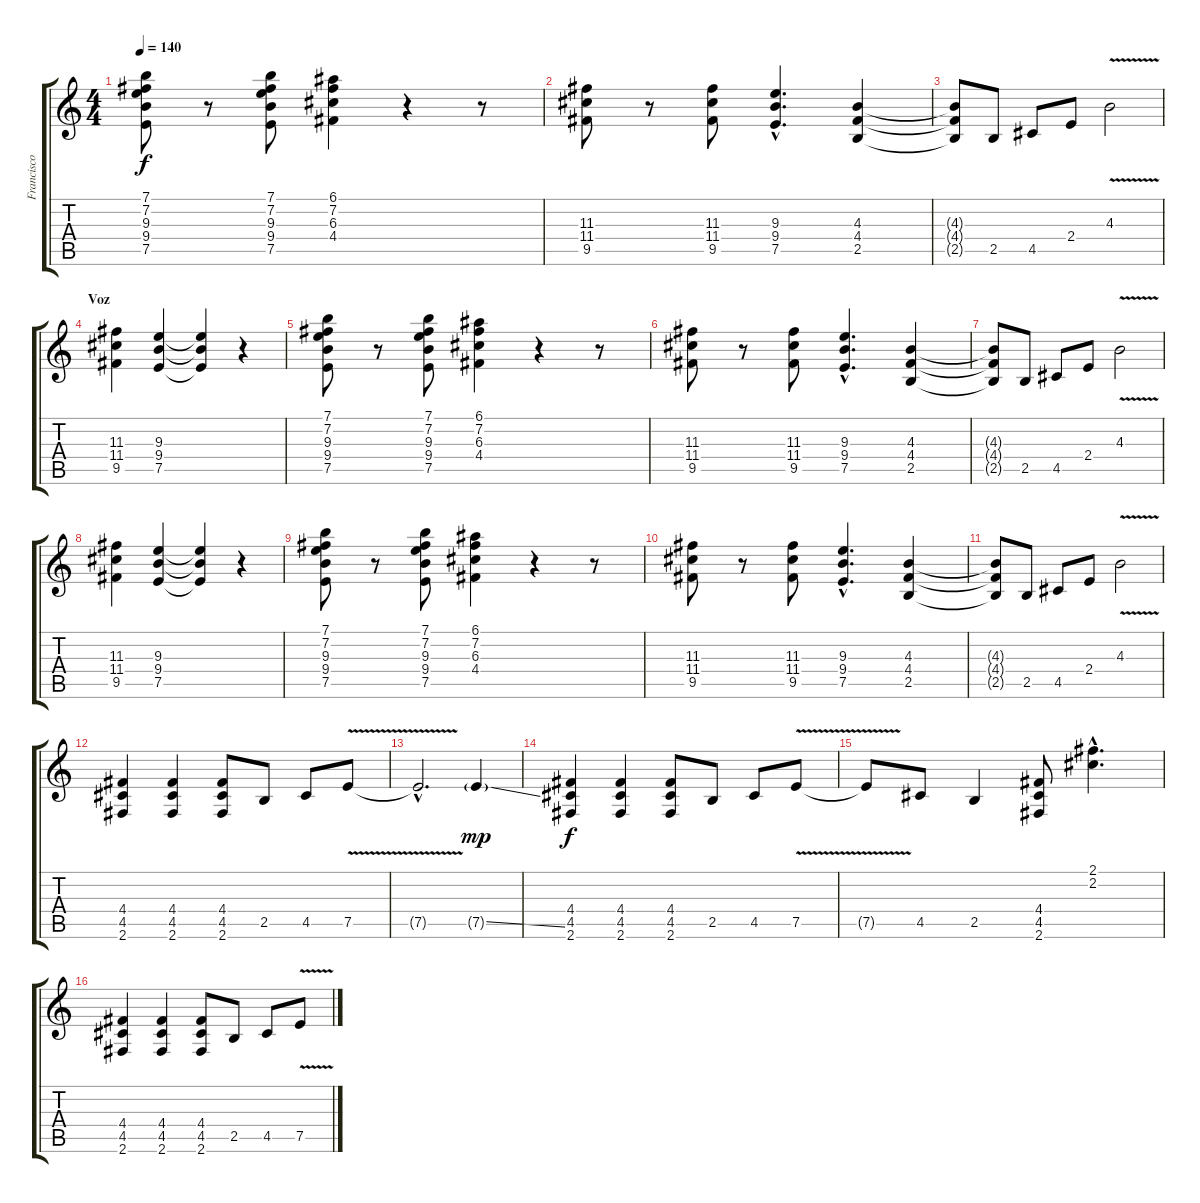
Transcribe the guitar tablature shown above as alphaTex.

\track ("Francisco Laguna" "Francisco ") {instrument overdrivenguitar}
\staff {score tabs}
\tuning (E4 B3 G3 D3 A2 E2) {hide}
\ts (4 4)
\tempo 140
\clef g2
\ks c
(7.1 7.2 9.3 9.4 7.5).8{dy f} r.8 (7.1 7.2 9.3 9.4 7.5).8 (6.1 7.2 6.3 4.4).4 r.4 r.8 |
(11.3 11.4 9.5).8 r.8 (11.3 11.4 9.5).8 (9.3{hac} 9.4{hac} 7.5{hac}).4{d} (4.3 4.4 2.5).4 |
(4.3{t} 4.4{t} 2.5{t}).8 2.5.8 4.5.8 2.4.8 4.3{v}.2 |
\section ("" "Voz")
(11.3 11.4 9.5).4 (9.3 9.4 7.5).4 (9.3{t} 9.4{t} 7.5{t}).4 r.4 |
(7.1 7.2 9.3 9.4 7.5).8 r.8 (7.1 7.2 9.3 9.4 7.5).8 (6.1 7.2 6.3 4.4).4 r.4 r.8 |
(11.3 11.4 9.5).8 r.8 (11.3 11.4 9.5).8 (9.3{hac} 9.4{hac} 7.5{hac}).4{d} (4.3 4.4 2.5).4 |
(4.3{t} 4.4{t} 2.5{t}).8 2.5.8 4.5.8 2.4.8 4.3{v}.2 |
(11.3 11.4 9.5).4 (9.3 9.4 7.5).4 (9.3{t} 9.4{t} 7.5{t}).4 r.4 |
(7.1 7.2 9.3 9.4 7.5).8 r.8 (7.1 7.2 9.3 9.4 7.5).8 (6.1 7.2 6.3 4.4).4 r.4 r.8 |
(11.3 11.4 9.5).8 r.8 (11.3 11.4 9.5).8 (9.3{hac} 9.4{hac} 7.5{hac}).4{d} (4.3 4.4 2.5).4 |
(4.3{t} 4.4{t} 2.5{t}).8 2.5.8 4.5.8 2.4.8 4.3{v}.2 |
(4.4 4.5 2.6).4 (4.4 4.5 2.6).4 (4.4 4.5 2.6).8 2.5.8 4.5.8 7.5{v}.8 |
7.5{hac t}.2{d} 7.5{ss g}.4{dy mp} |
(4.4 4.5 2.6).4{dy f} (4.4 4.5 2.6).4 (4.4 4.5 2.6).8 2.5.8 4.5.8 7.5{v}.8 |
7.5{t}.8 4.5.8 2.5.4 (4.4 4.5 2.6).8 (2.1{hac} 2.2{hac}).4{d} |
(4.4 4.5 2.6).4 (4.4 4.5 2.6).4 (4.4 4.5 2.6).8 2.5.8 4.5.8 7.5{v}.8
